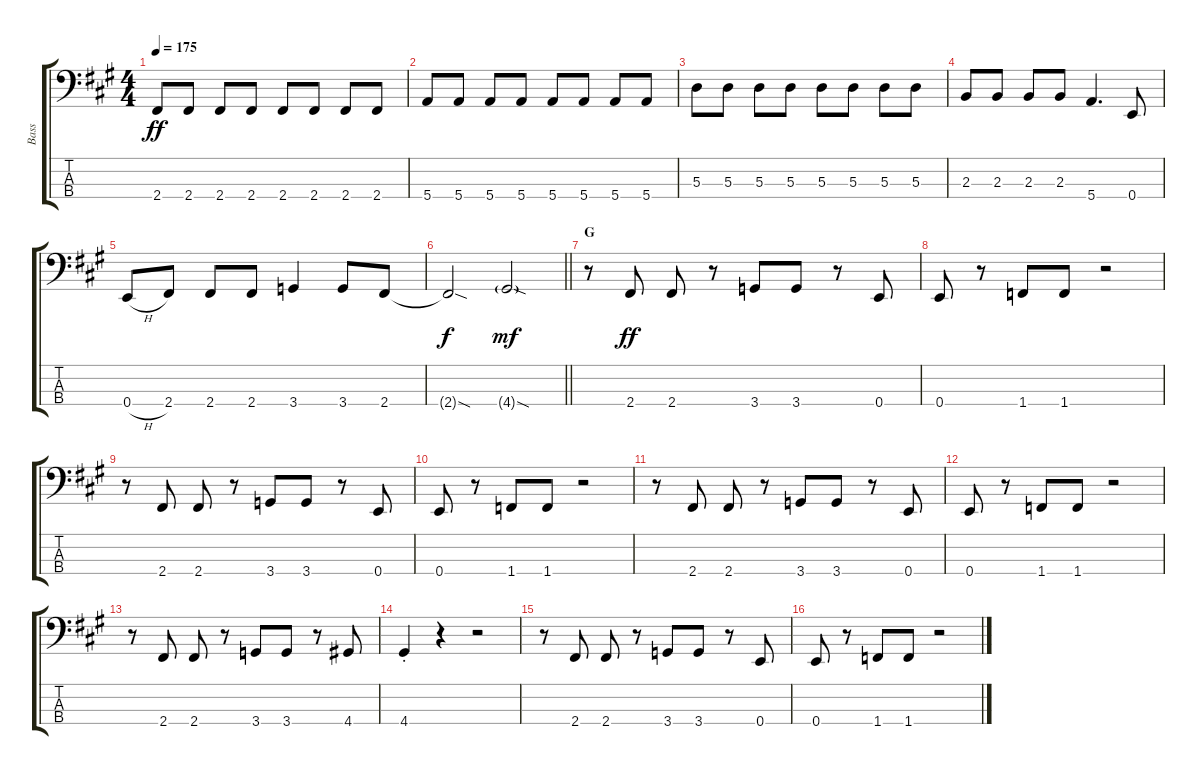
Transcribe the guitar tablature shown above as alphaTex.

\track ("Bass" "Bass") {instrument electricbasspick}
\staff {score tabs}
\tuning (G2 D2 A1 E1) {hide}
\ts (4 4)
\tempo 175
\clef f4
\ks a
2.4.8{dy ff} 2.4.8 2.4.8 2.4.8 2.4.8 2.4.8 2.4.8 2.4.8 |
5.4.8 5.4.8 5.4.8 5.4.8 5.4.8 5.4.8 5.4.8 5.4.8 |
5.3.8 5.3.8 5.3.8 5.3.8 5.3.8 5.3.8 5.3.8 5.3.8 |
2.3.8 2.3.8 2.3.8 2.3.8 5.4.4{d} 0.4.8 |
0.4{h}.8 2.4.8 2.4.8 2.4.8 3.4.4 3.4.8 2.4.8 |
\barLineRight lightlight
2.4{sod t}.2{dy f} 4.4{sod g}.2{dy mf} |
\section ("" "G")
r.8 2.4.8{dy ff} 2.4.8 r.8 3.4.8 3.4.8 r.8 0.4.8 |
0.4.8 r.8 1.4.8 1.4.8 r.2 |
r.8 2.4.8 2.4.8 r.8 3.4.8 3.4.8 r.8 0.4.8 |
0.4.8 r.8 1.4.8 1.4.8 r.2 |
r.8 2.4.8 2.4.8 r.8 3.4.8 3.4.8 r.8 0.4.8 |
0.4.8 r.8 1.4.8 1.4.8 r.2 |
r.8 2.4.8 2.4.8 r.8 3.4.8 3.4.8 r.8 4.4.8 |
4.4{st}.4 r.4 r.2 |
r.8 2.4.8 2.4.8 r.8 3.4.8 3.4.8 r.8 0.4.8 |
0.4.8 r.8 1.4.8 1.4.8 r.2
